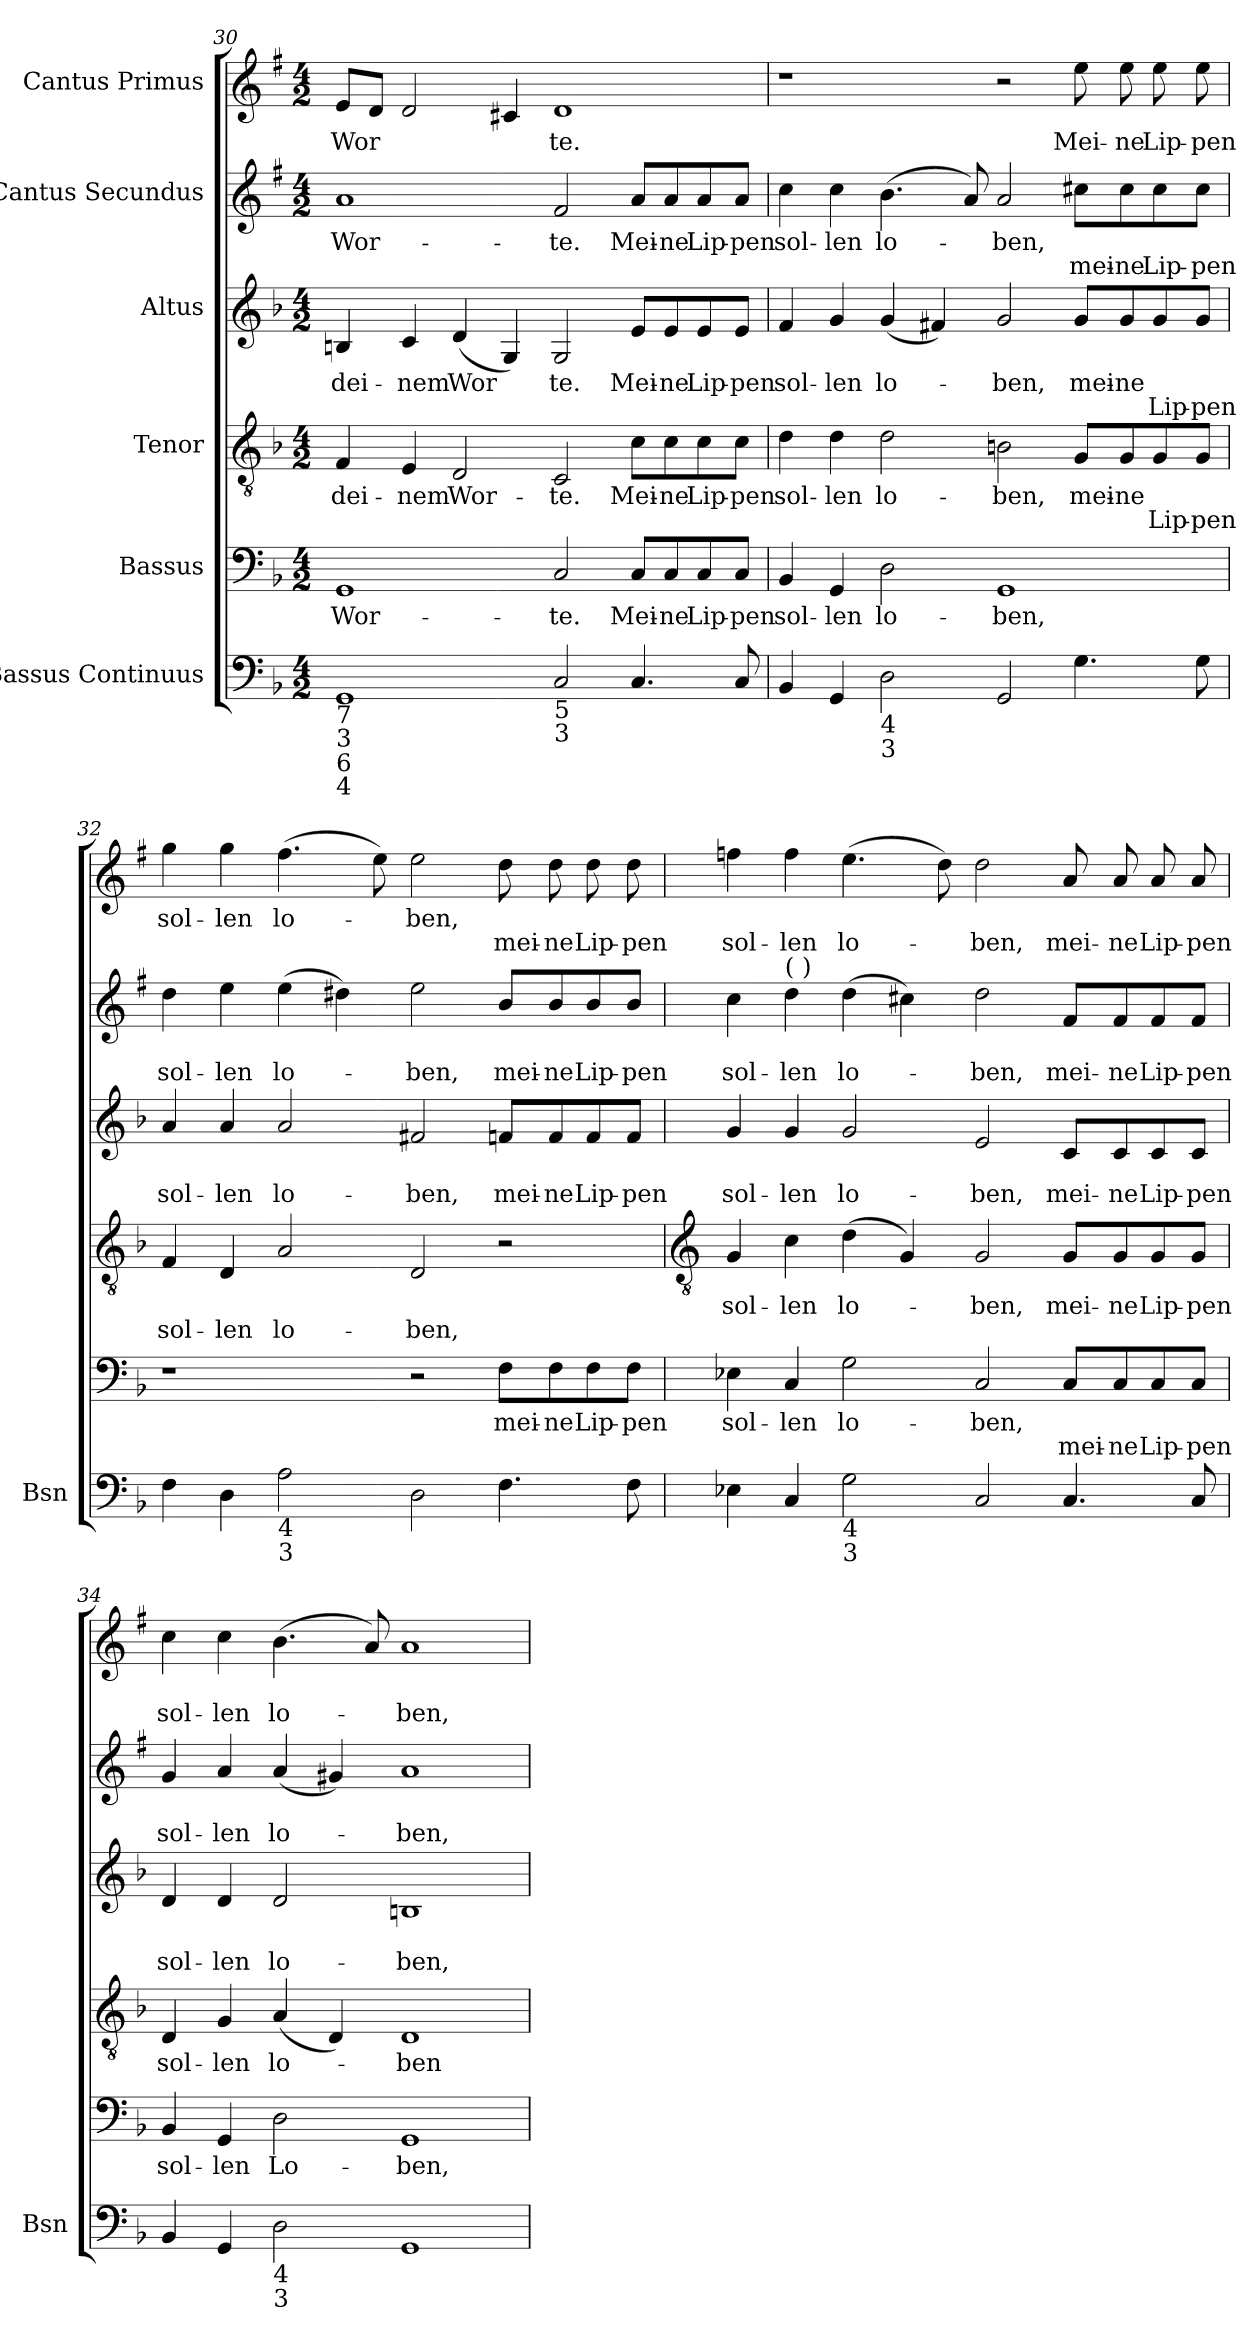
**kern	**kern	**text	**text	**kern	**text	**text	**kern	**text	**text	**kern	**text	**text	**kern	**text	**text
*part6	*part5	*part5	*part5	*part4	*part4	*part4	*part3	*part3	*part3	*part2	*part2	*part2	*part1	*part1	*part1
*staff6	*staff5	*staff5	*staff5	*staff4	*staff4	*staff4	*staff3	*staff3	*staff3	*staff2	*staff2	*staff2	*staff1	*staff1	*staff1
*I"Bassus Continuus	*I"Bassus	*	*	*I"Tenor	*	*	*I"Altus	*	*	*I"Cantus Secundus	*	*	*I"Cantus Primus	*	*
*I'Bsn	*	*	*	*	*	*	*	*	*	*	*	*	*	*	*
!!LO:LB:g=z
*clefF4	*clefF4	*	*	*clefGv2	*	*	*clefG2	*	*	*clefG2	*	*	*clefG2	*	*
*	*	*	*	*	*	*	*	*	*	*ITrd1c2	*	*	*ITrd1c2	*	*
*k[b-]	*k[b-]	*	*	*k[b-]	*	*	*k[b-]	*	*	*k[b-]	*	*	*k[b-]	*	*
*F:	*F:	*	*	*F:	*	*	*F:	*	*	*F:	*	*	*F:	*	*
*M4/2	*M4/2	*	*	*M4/2	*	*	*M4/2	*	*	*M4/2	*	*	*M4/2	*	*
=30	=30	=30	=30	=30	=30	=30	=30	=30	=30	=30	=30	=30	=30	=30	=30
!LO:TX:b:t=7\n3	!	!	!	!	!	!	!	!	!	!	!	!	!	!	!
!LO:TX:b:t=6\n4	!	!	!	!	!	!	!	!	!	!	!	!	!	!	!
!	!	!LO:LY:b	!	!	!LO:LY:b	!	!	!LO:LY:b	!	!	!LO:LY:b	!	!	!LO:LY:b	!
1GG	1GG	Wor-	.	4F	dei-	.	4Bn	dei-	.	1g	Wor-	.	8dL	Wor	.
.	.	.	.	.	.	.	.	.	.	.	.	.	8cJ	.	.
!	!	!	!	!	!LO:LY:b	!	!	!LO:LY:b	!	!	!	!	!	!	!
.	.	.	.	4E	-nem	.	4c	-nem	.	.	.	.	2c	.	.
!	!	!	!	!	!LO:LY:b	!	!	!LO:LY:b	!	!	!	!	!	!	!
.	.	.	.	2D	Wor-	.	(<4d	Wor	.	.	.	.	.	.	.
.	.	.	.	.	.	.	4G)	.	.	.	.	.	4B	.	.
!LO:TX:b:t=5\n3	!	!	!	!	!	!	!	!	!	!	!	!	!	!	!
!	!	!LO:LY:b	!	!	!LO:LY:b	!	!	!LO:LY:b	!	!	!LO:LY:b	!	!	!LO:LY:b	!
2C	2C	-te.	.	2C	-te.	.	2G	te.	.	2e	-te.	.	1c	te.	.
!	!	!LO:LY:b	!	!	!LO:LY:b	!	!	!LO:LY:b	!	!	!LO:LY:b	!	!	!	!
4.C	8C/L	Mei-	.	8c\L	Mei-	.	8e/L	Mei-	.	8g/L	Mei-	.	.	.	.
!	!	!LO:LY:b	!	!	!LO:LY:b	!	!	!LO:LY:b	!	!	!LO:LY:b	!	!	!	!
.	8C/	-ne	.	8c\	-ne	.	8e/	-ne	.	8g/	-ne	.	.	.	.
!	!	!LO:LY:b	!	!	!LO:LY:b	!	!	!LO:LY:b	!	!	!LO:LY:b	!	!	!	!
.	8C/	Lip-	.	8c\	Lip-	.	8e/	Lip-	.	8g/	Lip-	.	.	.	.
!	!	!LO:LY:b	!	!	!LO:LY:b	!	!	!LO:LY:b	!	!	!LO:LY:b	!	!	!	!
8C	8C/J	-pen	.	8c\J	-pen	.	8e/J	-pen	.	8g/J	-pen	.	.	.	.
=31	=31	=31	=31	=31	=31	=31	=31	=31	=31	=31	=31	=31	=31	=31	=31
!	!	!LO:LY:b	!	!	!LO:LY:b	!	!	!LO:LY:b	!	!	!LO:LY:b	!	!	!	!
4BB-	4BB-	sol-	.	4d	sol-	.	4f	sol-	.	4b-	sol-	.	1r	.	.
!	!	!LO:LY:b	!	!	!LO:LY:b	!	!	!LO:LY:b	!	!	!LO:LY:b	!	!	!	!
4GG	4GG	-len	.	4d	-len	.	4g	-len	.	4b-	-len	.	.	.	.
!LO:TX:b:t=4	!	!	!	!	!	!	!	!	!	!	!	!	!	!	!
!LO:TX:b:t=3	!	!	!	!	!	!	!	!	!	!	!	!	!	!	!
!	!	!LO:LY:b	!	!	!LO:LY:b	!	!	!LO:LY:b	!	!	!LO:LY:b	!	!	!	!
2D	2D	lo-	.	2d	lo-	.	(<4g	lo-	.	(<4.a	lo-	.	.	.	.
.	.	.	.	.	.	.	4f#X)	.	.	.	.	.	.	.	.
.	.	.	.	.	.	.	.	.	.	8g)	.	.	.	.	.
!	!	!LO:LY:b	!	!	!LO:LY:b	!	!	!LO:LY:b	!	!	!LO:LY:b	!	!	!	!
2GG	1GG	-ben,	.	2Bn	-ben,	.	2g	-ben,	.	2g	-ben,	.	2r	.	.
!	!	!	!	!	!LO:LY:b	!	!	!LO:LY:b	!	!	!	!LO:LY:b	!	!LO:LY:b	!
4.G	.	.	.	8G/L	mei-	.	8g/L	mei-	.	8bn\L	.	mei-	8dd	Mei-	.
!	!	!	!	!	!LO:LY:b	!	!	!LO:LY:b	!	!	!	!LO:LY:b	!	!LO:LY:b	!
.	.	.	.	8G/	-ne	.	8g/	-ne	.	8b\	.	-ne	8dd	-ne	.
!	!	!	!	!	!	!LO:LY:b	!	!	!LO:LY:b	!	!	!LO:LY:b	!	!LO:LY:b	!
.	.	.	.	8G/	.	Lip-	8g/	.	Lip-	8b\	.	Lip-	8dd	Lip-	.
!	!	!	!	!	!	!LO:LY:b	!	!	!LO:LY:b	!	!	!LO:LY:b	!	!LO:LY:b	!
8G	.	.	.	8G/J	.	-pen	8g/J	.	-pen	8b\J	.	-pen	8dd	-pen	.
=32	=32	=32	=32	=32	=32	=32	=32	=32	=32	=32	=32	=32	=32	=32	=32
!	!	!	!	!	!	!LO:LY:b	!	!	!LO:LY:b	!	!	!LO:LY:b	!	!LO:LY:b	!
4F	1r	.	.	4F	.	sol-	4a	.	sol-	4cc	.	sol-	4ff	sol-	.
!	!	!	!	!	!	!LO:LY:b	!	!	!LO:LY:b	!	!	!LO:LY:b	!	!LO:LY:b	!
4D	.	.	.	4D	.	-len	4a	.	-len	4dd	.	-len	4ff	-len	.
!LO:TX:b:t=4	!	!	!	!	!	!	!	!	!	!	!	!	!	!	!
!LO:TX:b:t=3	!	!	!	!	!	!	!	!	!	!	!	!	!	!	!
!	!	!	!	!	!	!LO:LY:b	!	!	!LO:LY:b	!	!	!LO:LY:b	!	!LO:LY:b	!
2A	.	.	.	2A	.	lo-	2a	.	lo-	(>4dd	.	lo-	(>4.ee	lo-	.
.	.	.	.	.	.	.	.	.	.	4cc#X)	.	.	.	.	.
.	.	.	.	.	.	.	.	.	.	.	.	.	8dd)	.	.
!	!	!	!	!	!	!LO:LY:b	!	!	!LO:LY:b	!	!	!LO:LY:b	!	!LO:LY:b	!
2D	2r	.	.	2D	.	-ben,	2f#X	.	-ben,	2dd	.	-ben,	2dd	-ben,	.
!	!	!LO:LY:b	!	!	!	!	!	!	!LO:LY:b	!	!	!LO:LY:b	!	!	!LO:LY:b
4.F	8F\L	mei-	.	2r	.	.	8fn/L	.	mei-	8a/L	.	mei-	8cc	.	mei-
!	!	!LO:LY:b	!	!	!	!	!	!	!LO:LY:b	!	!	!LO:LY:b	!	!	!LO:LY:b
.	8F\	-ne	.	.	.	.	8f/	.	-ne	8a/	.	-ne	8cc	.	-ne
!	!	!LO:LY:b	!	!	!	!	!	!	!LO:LY:b	!	!	!LO:LY:b	!	!	!LO:LY:b
.	8F\	Lip-	.	.	.	.	8f/	.	Lip-	8a/	.	Lip-	8cc	.	Lip-
!	!	!LO:LY:b	!	!	!	!	!	!	!LO:LY:b	!	!	!LO:LY:b	!	!	!LO:LY:b
8F	8F\J	-pen	.	.	.	.	8f/J	.	-pen	8a/J	.	-pen	8cc	.	-pen
!!LO:LB:g=z
=33	=33	=33	=33	=33	=33	=33	=33	=33	=33	=33	=33	=33	=33	=33	=33
*	*	*	*	*clefGv2	*	*	*	*	*	*	*	*	*	*	*
!	!	!LO:LY:b	!	!	!LO:LY:b	!	!	!	!LO:LY:b	!	!	!LO:LY:b	!	!	!LO:LY:b
4E-X	4E-X	sol-	.	4G	sol-	.	4g	.	sol-	4b-	.	sol-	4ee-X	.	sol-
!	!	!	!	!	!	!	!	!	!	!LO:TX:a:t=(  )	!	!	!	!	!
!	!	!LO:LY:b	!	!	!LO:LY:b	!	!	!	!LO:LY:b	!	!	!LO:LY:b	!	!	!LO:LY:b
4C	4C	-len	.	4c	-len	.	4g	.	-len	4cc	.	-len	4ee-	.	-len
!LO:TX:b:t=4	!	!	!	!	!	!	!	!	!	!	!	!	!	!	!
!LO:TX:b:t=3	!	!	!	!	!	!	!	!	!	!	!	!	!	!	!
!	!	!LO:LY:b	!	!	!LO:LY:b	!	!	!	!LO:LY:b	!	!	!LO:LY:b	!	!	!LO:LY:b
2G	2G	lo-	.	(>4d	lo-	.	2g	.	lo-	(>4cc	.	lo-	(>4.dd	.	lo-
.	.	.	.	4G)	.	.	.	.	.	4bn)	.	.	.	.	.
.	.	.	.	.	.	.	.	.	.	.	.	.	8cc)	.	.
!	!	!LO:LY:b	!	!	!LO:LY:b	!	!	!	!LO:LY:b	!	!	!LO:LY:b	!	!	!LO:LY:b
2C	2C	-ben,	.	2G	-ben,	.	2e	.	-ben,	2cc	.	-ben,	2cc	.	-ben,
!	!	!	!LO:LY:b	!	!LO:LY:b	!	!	!	!LO:LY:b	!	!	!LO:LY:b	!	!	!LO:LY:b
4.C	8C/L	.	mei-	8G/L	mei-	.	8c/L	.	mei-	8e/L	.	mei-	8g	.	mei-
!	!	!	!LO:LY:b	!	!LO:LY:b	!	!	!	!LO:LY:b	!	!	!LO:LY:b	!	!	!LO:LY:b
.	8C/	.	-ne	8G/	-ne	.	8c/	.	-ne	8e/	.	-ne	8g	.	-ne
!	!	!	!LO:LY:b	!	!LO:LY:b	!	!	!	!LO:LY:b	!	!	!LO:LY:b	!	!	!LO:LY:b
.	8C/	.	Lip-	8G/	Lip-	.	8c/	.	Lip-	8e/	.	Lip-	8g	.	Lip-
!	!	!	!LO:LY:b	!	!LO:LY:b	!	!	!	!LO:LY:b	!	!	!LO:LY:b	!	!	!LO:LY:b
8C	8C/J	.	-pen	8G/J	-pen	.	8c/J	.	-pen	8e/J	.	-pen	8g	.	-pen
=34	=34	=34	=34	=34	=34	=34	=34	=34	=34	=34	=34	=34	=34	=34	=34
!	!	!LO:LY:b	!	!	!LO:LY:b	!	!	!	!LO:LY:b	!	!	!LO:LY:b	!	!	!LO:LY:b
4BB-	4BB-	sol-	.	4D	sol-	.	4d	.	sol-	4f	.	sol-	4b-	.	sol-
!	!	!LO:LY:b	!	!	!LO:LY:b	!	!	!	!LO:LY:b	!	!	!LO:LY:b	!	!	!LO:LY:b
4GG	4GG	-len	.	4G	-len	.	4d	.	-len	4g	.	-len	4b-	.	-len
!LO:TX:b:t=4	!	!	!	!	!	!	!	!	!	!	!	!	!	!	!
!LO:TX:b:t=3	!	!	!	!	!	!	!	!	!	!	!	!	!	!	!
!	!	!LO:LY:b	!	!	!LO:LY:b	!	!	!	!LO:LY:b	!	!	!LO:LY:b	!	!	!LO:LY:b
2D	2D	Lo-	.	(<4A	lo-	.	2d	.	lo-	(<4g	.	lo-	(<4.a	.	lo-
.	.	.	.	4D)	.	.	.	.	.	4f#X)	.	.	.	.	.
.	.	.	.	.	.	.	.	.	.	.	.	.	8g)	.	.
!	!	!LO:LY:b	!	!	!LO:LY:b	!	!	!	!LO:LY:b	!	!	!LO:LY:b	!	!	!LO:LY:b
1GG	1GG	-ben,	.	1D	-ben	.	1Bn	.	-ben,	1g	.	-ben,	1g	.	-ben,
=	=	=	=	=	=	=	=	=	=	=	=	=	=	=	=
*-	*-	*-	*-	*-	*-	*-	*-	*-	*-	*-	*-	*-	*-	*-	*-
